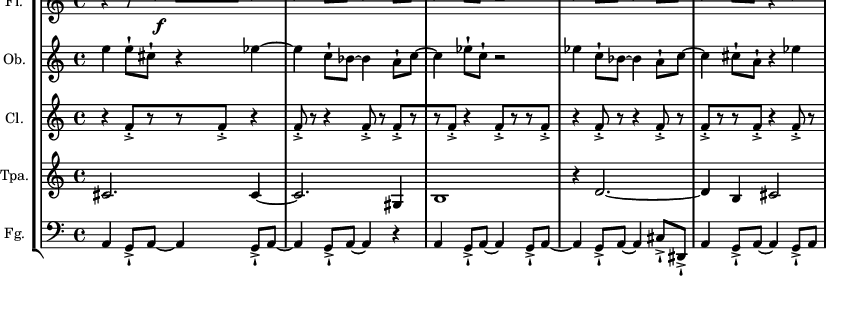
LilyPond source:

\version "2.10.33"

\include "../config/lib.ly"

#(set-global-staff-size 12.5)

global = {
  \time 4/4
  \set Score.currentBarNumber = #257
  \bar ""
  \bracketUp
}

flauta = {
  \relative c'' {
    r4 r8. c'16\f( ees des fis e g4~
    g4) e8\st fis8~ fis4 cis8\st e~
    e4 g8\st e\st r2
    g4 e8\st fis8~ fis4 cis8\st e~
    e4 e8\st cis\st r4 g'~
  }
}

oboe = {
  \relative c'' {
    e4 e8\st cis\st r4 ees4~
    ees4 c8\st bes8~ bes4 a8\st c~
    c4 ees8\st c\st r2
    ees4 c8\st bes8~ bes4 a8\st c~
    c4 cis8\st a\st r4 ees'4~
  }
}

clarinete = {
  \relative c' {
    r4 ees8-.->[ r r ees-.->] r4
    ees8-.-> r8 r4 ees8-.-> r ees8-.->[ r
    r ees8-.->] r4 ees8-.->[ r r ees8-.->]
    r4 ees8-.-> r r4 ees8-.-> r
    %% repete padrão
    ees8-.->[ r r ees8-.->] r4 ees8-.-> r
  }
}

trompa = {
  \relative c {
    fis2. fis4~
    fis2. cis4
    e1
    r4 g2.~
    g4 e fis2
  }
}

fagote = {
  \clef bass
  \relative c {
    a4 g8->\st a8~ a4 g8->\st a~
    a4 g8->\st a8~ a4 r4
    a4 g8->\st a8~ a4 g8->\st a~
    a4 g8->\st a8~ a4 cis8->\st dis,->\st
    a'4 g8->\st a8~ a4 g8->\st a~
  }
}

\score {
  \new StaffGroup <<
    \new Staff <<
      \set Staff.instrumentName = \markup {\hcenter-in #5 "Fl."}
      \global
      \flauta
    >>
    \new Staff <<
      \set Staff.instrumentName = \markup {\hcenter-in #5 "Ob."}
      \global
      \oboe
    >>
    \new Staff <<
      \set Staff.instrumentName = \markup {\hcenter-in #5 "Cl."}
      \global
      \transpose c d {
        \clarinete
      }
    >>
    \new Staff <<
      \set Staff.instrumentName = \markup {\hcenter-in #5 "Tpa."}
      \global
      \transpose c g {
        \trompa
      }
    >>
    \new Staff <<
      \set Staff.instrumentName = \markup {\hcenter-in #5 "Fg."}
      \global
      \fagote
    >>
  >>
  \layout {
    \context {
      \Staff \consists "Horizontal_bracket_engraver"
    }
  }
}
\paper {
  paper-width = 14.6\cm
  paper-height = 5.7\cm
  line-width = 13.5\cm
  top-margin = -1\cm
  left-margin = .7\cm
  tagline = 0
  print-page-number = #'nil
  head-separation = -1\cm
  indent = #0
}
